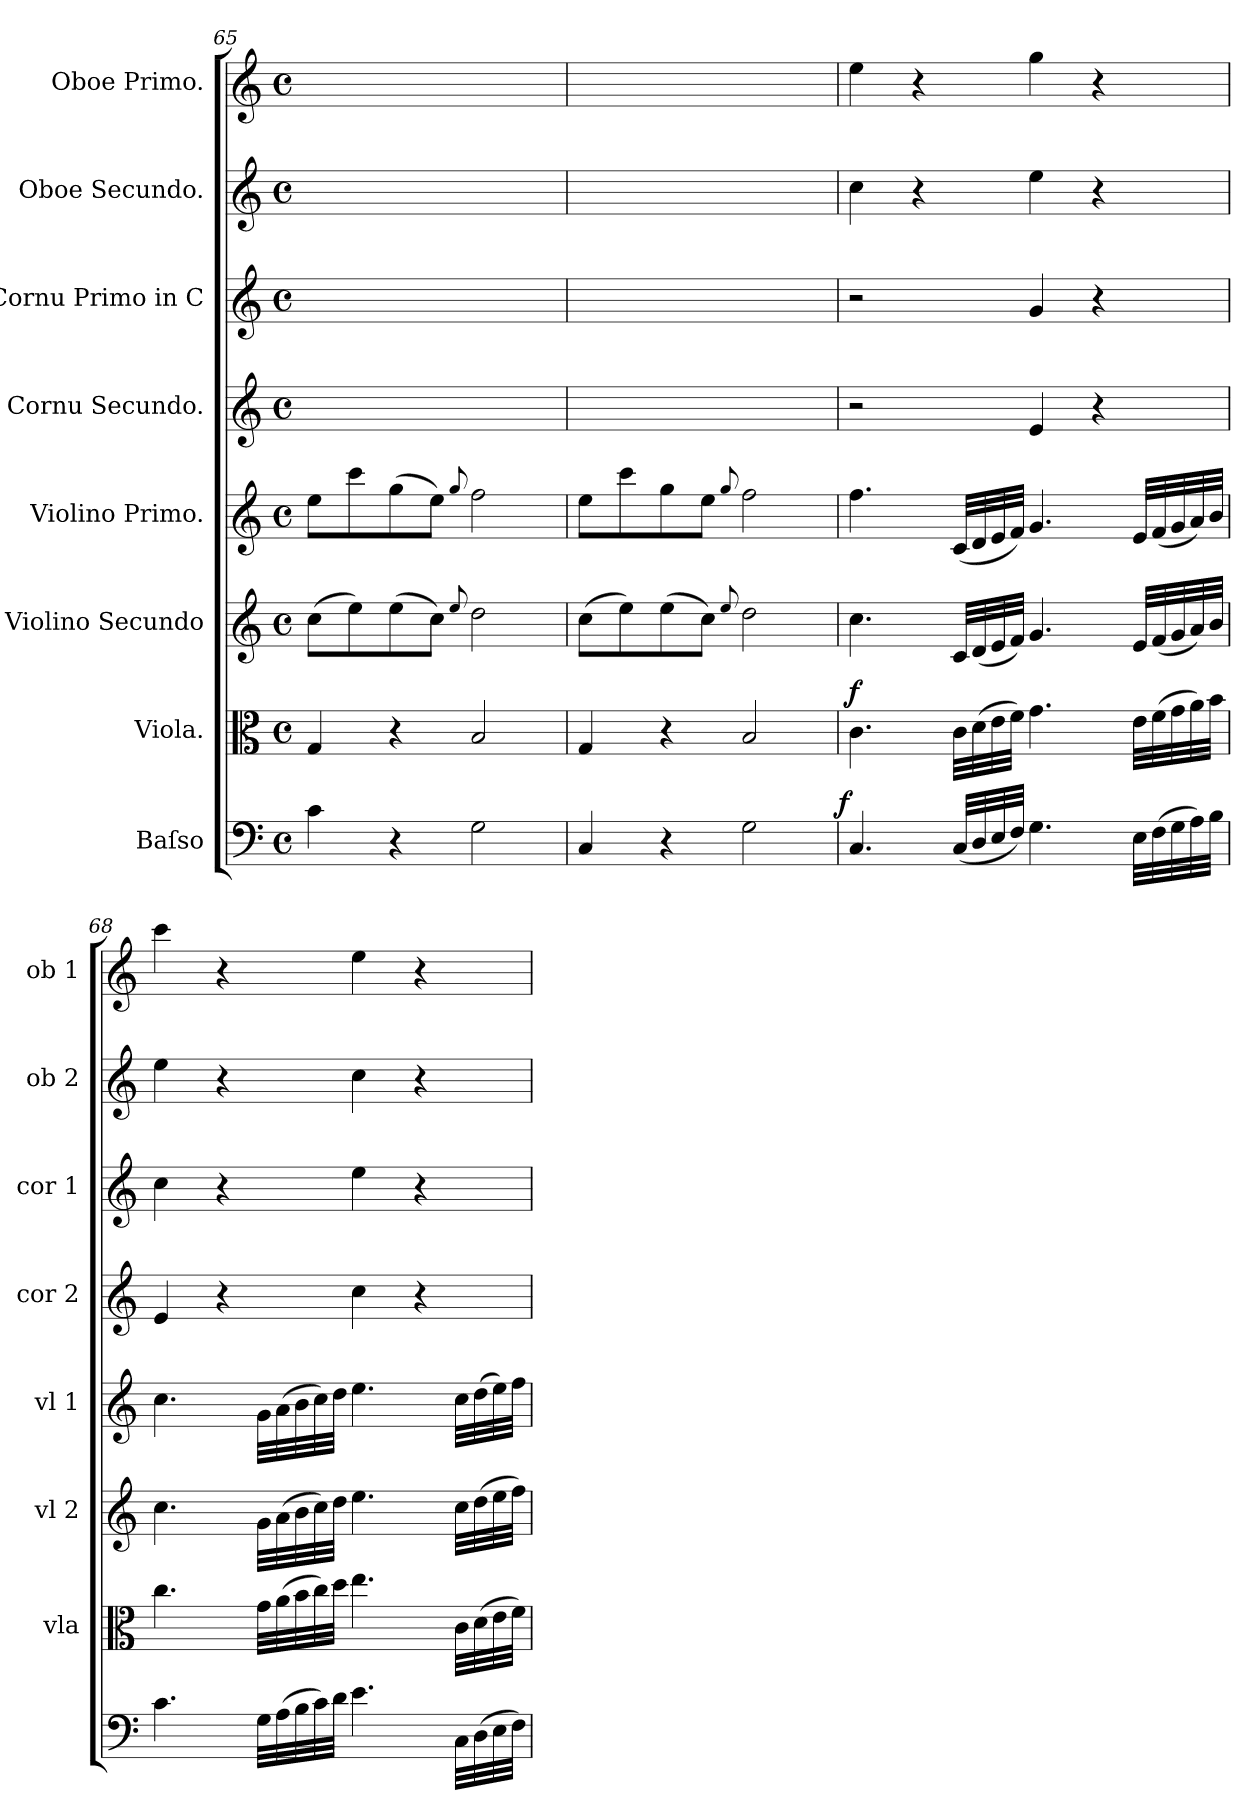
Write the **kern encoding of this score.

**kern	**dynam	**kern	**dynam	**kern	**dynam	**kern	**dynam	**kern	**kern	**kern	**kern
*part8	*part8	*part7	*part7	*part6	*part6	*part5	*part5	*part4	*part3	*part2	*part1
*staff8	*staff8	*staff7	*staff7	*staff6	*staff6	*staff5	*staff5	*staff4	*staff3	*staff2	*staff1
*I"Baſso	*	*I"Viola.	*	*I"Violino Secundo	*	*I"Violino Primo.	*	*I"Cornu Secundo.	*I"Cornu Primo in C	*I"Oboe Secundo.	*I"Oboe Primo.
*	*	*I'vla	*	*I'vl 2	*	*I'vl 1	*	*I'cor 2	*I'cor 1	*I'ob 2	*I'ob 1
*clefF4	*	*clefC3	*	*clefG2	*	*clefG2	*	*clefG2	*clefG2	*clefG2	*clefG2
*k[]	*	*k[]	*	*k[]	*	*k[]	*	*k[]	*k[]	*k[]	*k[]
*C:	*	*C:	*	*C:	*	*C:	*	*C:	*C:	*C:	*C:
*M4/4	*	*M4/4	*	*M4/4	*	*M4/4	*	*M4/4	*M4/4	*M4/4	*M4/4
*met(c)	*	*met(c)	*	*met(c)	*	*met(c)	*	*met(c)	*met(c)	*met(c)	*met(c)
=65	=65	=65	=65	=65	=65	=65	=65	=65	=65	=65	=65
4c\	.	4G/	.	(8cc\L	.	8ee\L	.	1ryy	1ryy	1ryy	1ryy
.	.	.	.	8ee\)	.	8ccc\	.	.	.	.	.
4r	.	4r	.	(8ee\	.	(8gg\	.	.	.	.	.
.	.	.	.	8cc\J)	.	8ee\J)	.	.	.	.	.
.	.	.	.	8qqee/	.	8qqgg/	.	.	.	.	.
2G\	.	2B/	.	2dd\	.	2ff\	.	.	.	.	.
=66	=66	=66	=66	=66	=66	=66	=66	=66	=66	=66	=66
4C/	.	4G/	.	(8cc\L	.	8ee\L	.	1ryy	1ryy	1ryy	1ryy
.	.	.	.	8ee\)	.	8ccc\	.	.	.	.	.
4r	.	4r	.	(8ee\	.	8gg\	.	.	.	.	.
.	.	.	.	8cc\J)	.	8ee\J	.	.	.	.	.
.	.	.	.	8qqee/	.	8qqgg/	.	.	.	.	.
2G\	.	2B/	.	2dd\	.	2ff\	.	.	.	.	.
=67	=67	=67	=67	=67	=67	=67	=67	=67	=67	=67	=67
!	!LO:DY:a:rj	!	!LO:DY:a	!	!LO:DY:a	!	!	!	!	!	!
4.C/	f	4.c\	f	4.cc\	for	4.ff\	.	2r	2r	4cc\	4ee\
.	.	.	.	.	.	.	.	.	.	4r	4r
!	!	!	!	!	!	!	!LO:DY:a	!	!	!	!
(32C/LLL	.	32c\LLL	.	32c/LLL	.	(32c/LLL	for	.	.	.	.
32D/	.	(32d\	.	(32d/	.	32d/	.	.	.	.	.
32E/	.	32e\	.	32e/	.	32e/	.	.	.	.	.
32F/JJJ)	.	32f\JJJ)	.	32f/JJJ)	.	32f/JJJ)	.	.	.	.	.
4.G\	.	4.g\	.	4.g/	.	4.g/	.	4e/	4g/	4ee\	4gg\
.	.	.	.	.	.	.	.	4r	4r	4r	4r
*Xtuplet	*	*Xtuplet	*	*Xtuplet	*	*Xtuplet	*	*	*	*	*
40E\LLL	.	40e\LLL	.	40e/LLL	.	40e/LLL	.	.	.	.	.
(40F\	.	(40f\	.	(40f/	.	(40f/	.	.	.	.	.
40G\	.	40g\	.	40g/	.	40g/	.	.	.	.	.
40A\)	.	40a\)	.	40a/)	.	40a/)	.	.	.	.	.
40B\JJJ	.	40b\JJJ	.	40b/JJJ	.	40b/JJJ	.	.	.	.	.
=68	=68	=68	=68	=68	=68	=68	=68	=68	=68	=68	=68
4.c\	.	4.cc\	.	4.cc\	.	4.cc\	.	4e/	4cc\	4ee\	4ccc\
.	.	.	.	.	.	.	.	4r	4r	4r	4r
40G\LLL	.	40g\LLL	.	40g\LLL	.	40g\LLL	.	.	.	.	.
(40A\	.	(40a\	.	(40a\	.	(40a\	.	.	.	.	.
40B\	.	40b\	.	40b\	.	40b\	.	.	.	.	.
40c\)	.	40cc\)	.	40cc\)	.	40cc\)	.	.	.	.	.
40d\JJJ	.	40dd\JJJ	.	40dd\JJJ	.	40dd\JJJ	.	.	.	.	.
4.e\	.	4.ee\	.	4.ee\	.	4.ee\	.	4cc\	4ee\	4cc\	4ee\
.	.	.	.	.	.	.	.	4r	4r	4r	4r
32C\LLL	.	32c\LLL	.	32cc\LLL	.	32cc\LLL	.	.	.	.	.
(32D\	.	(32d\	.	(32dd\	.	(32dd\	.	.	.	.	.
32E\	.	32e\	.	32ee\	.	32ee\)	.	.	.	.	.
32F\JJJ)	.	32f\JJJ)	.	32ff\JJJ)	.	32ff\JJJ	.	.	.	.	.
=	=	=	=	=	=	=	=	=	=	=	=
*-	*-	*-	*-	*-	*-	*-	*-	*-	*-	*-	*-
